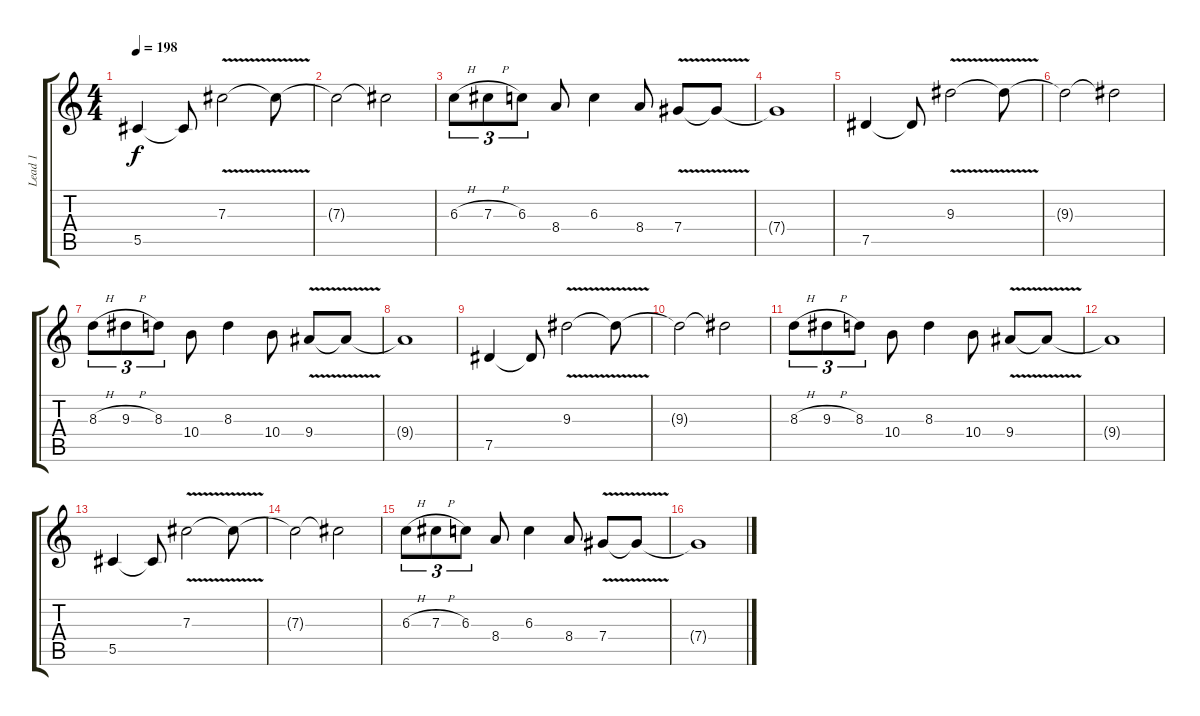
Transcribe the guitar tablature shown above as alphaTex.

\track ("Lead 1" "Lead 1") {instrument distortionguitar}
\staff {score tabs}
\tuning (Eb4 Bb3 Gb3 Db3 Ab2 Eb2) {hide}
\ts (4 4)
\tempo 198
\clef g2
\ks c
5.5.4{dy f} 5.5{t}.8 7.3{v}.2 7.3{t}.8 |
7.3{t}.2 7.3{t}.2 |
6.3{h}.8{tu (3 2)} 7.3{h}.8{tu (3 2)} 6.3.8{tu (3 2)} 8.4.8 6.3.4 8.4.8 7.4{v}.8 7.4{t}.8 |
7.4{t}.1 |
7.5.4 7.5{t}.8 9.3{v}.2 9.3{t}.8 |
9.3{t}.2 9.3{t}.2 |
8.3{h}.8{tu (3 2)} 9.3{h}.8{tu (3 2)} 8.3.8{tu (3 2)} 10.4.8 8.3.4 10.4.8 9.4{v}.8 9.4{t}.8 |
9.4{t}.1 |
7.5.4 7.5{t}.8 9.3{v}.2 9.3{t}.8 |
9.3{t}.2 9.3{t}.2 |
8.3{h}.8{tu (3 2)} 9.3{h}.8{tu (3 2)} 8.3.8{tu (3 2)} 10.4.8 8.3.4 10.4.8 9.4{v}.8 9.4{t}.8 |
9.4{t}.1 |
5.5.4 5.5{t}.8 7.3{v}.2 7.3{t}.8 |
7.3{t}.2 7.3{t}.2 |
6.3{h}.8{tu (3 2)} 7.3{h}.8{tu (3 2)} 6.3.8{tu (3 2)} 8.4.8 6.3.4 8.4.8 7.4{v}.8 7.4{t}.8 |
7.4{t}.1
